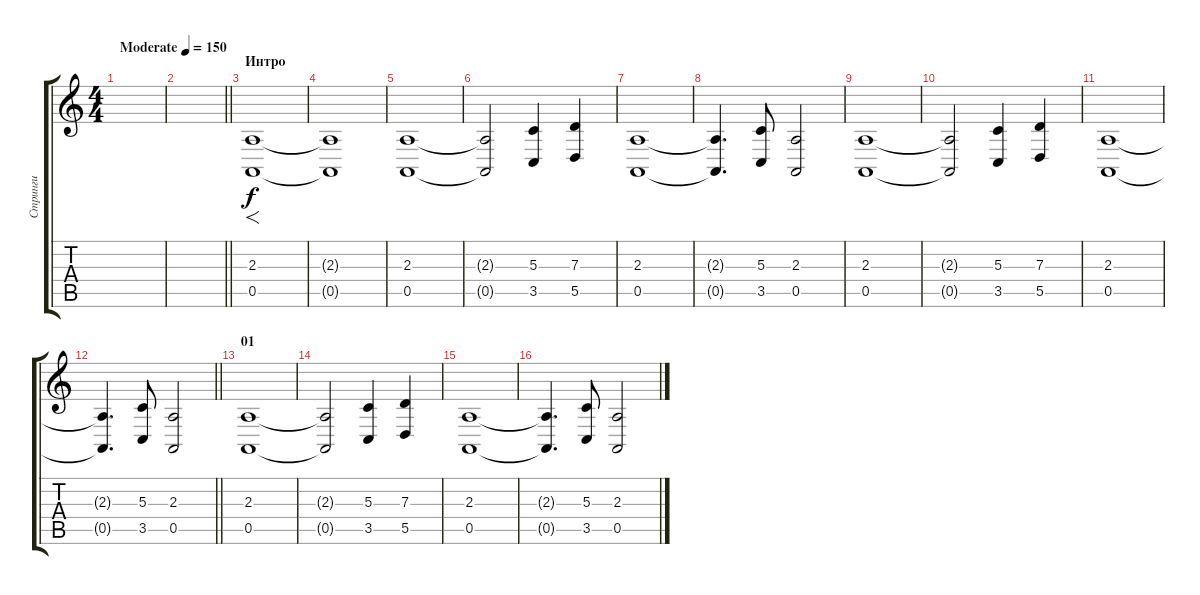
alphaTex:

\track ("Стринги" "Стринги") {instrument choiraahs}
\staff {score tabs}
\tuning (E4 B3 G3 D3 A2 E2) {hide}
\ts (4 4)
\tempo (150 "Moderate")
\clef g2
\ks c
|
\barLineRight lightlight
|
\section ("" "Интро")
(2.3 0.5).1{f} |
(2.3{t} 0.5{t}).1 |
(2.3 0.5).1 |
(2.3{t} 0.5{t}).2 (5.3 3.5).4 (7.3 5.5).4 |
(2.3 0.5).1 |
(2.3{t} 0.5{t}).4{d} (5.3 3.5).8 (2.3 0.5).2 |
(2.3 0.5).1 |
(2.3{t} 0.5{t}).2 (5.3 3.5).4 (7.3 5.5).4 |
(2.3 0.5).1 |
\barLineRight lightlight
(2.3{t} 0.5{t}).4{d} (5.3 3.5).8 (2.3 0.5).2 |
\section ("" "01")
(2.3 0.5).1 |
(2.3{t} 0.5{t}).2 (5.3 3.5).4 (7.3 5.5).4 |
(2.3 0.5).1 |
(2.3{t} 0.5{t}).4{d} (5.3 3.5).8 (2.3 0.5).2
